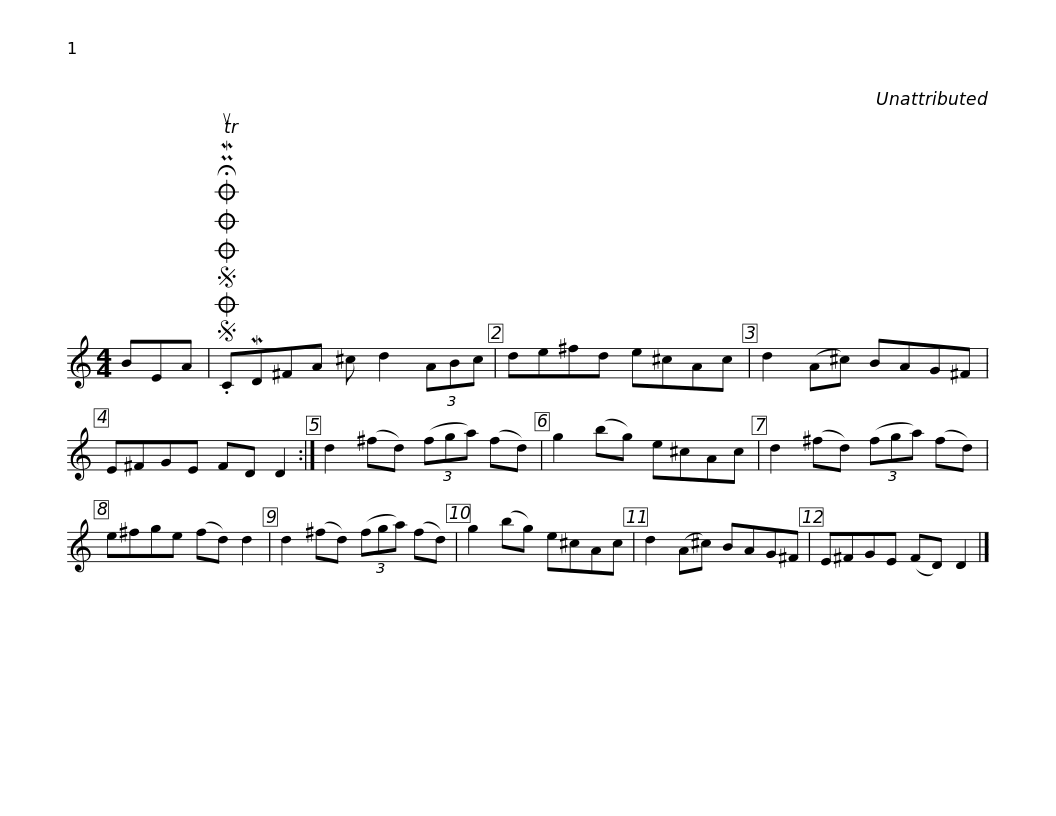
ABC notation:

X:1
L:1/8
M:4/4
I:linebreak $
K:C
V:1 treble
V:1
 BEA |SOSOOO .!fermata!PMTuCMD^FA ^c d2 (3ABc | de^fd e^cAc | d2 (A^c) BAG^F | E^FGE FD D2 :| %5
 d2 (^fd) (3(fga) (fd) |$ g2 (bg) e^cAc | d2 (^fd) (3(fga) (fd) | e^fge (fd) d2 | d2 (^fd) (3(fga) (fd) | %10
 g2 (bg) e^cAc | d2 (A^c) BAG^F |$ E^FGE (FD) D2 |] %13
